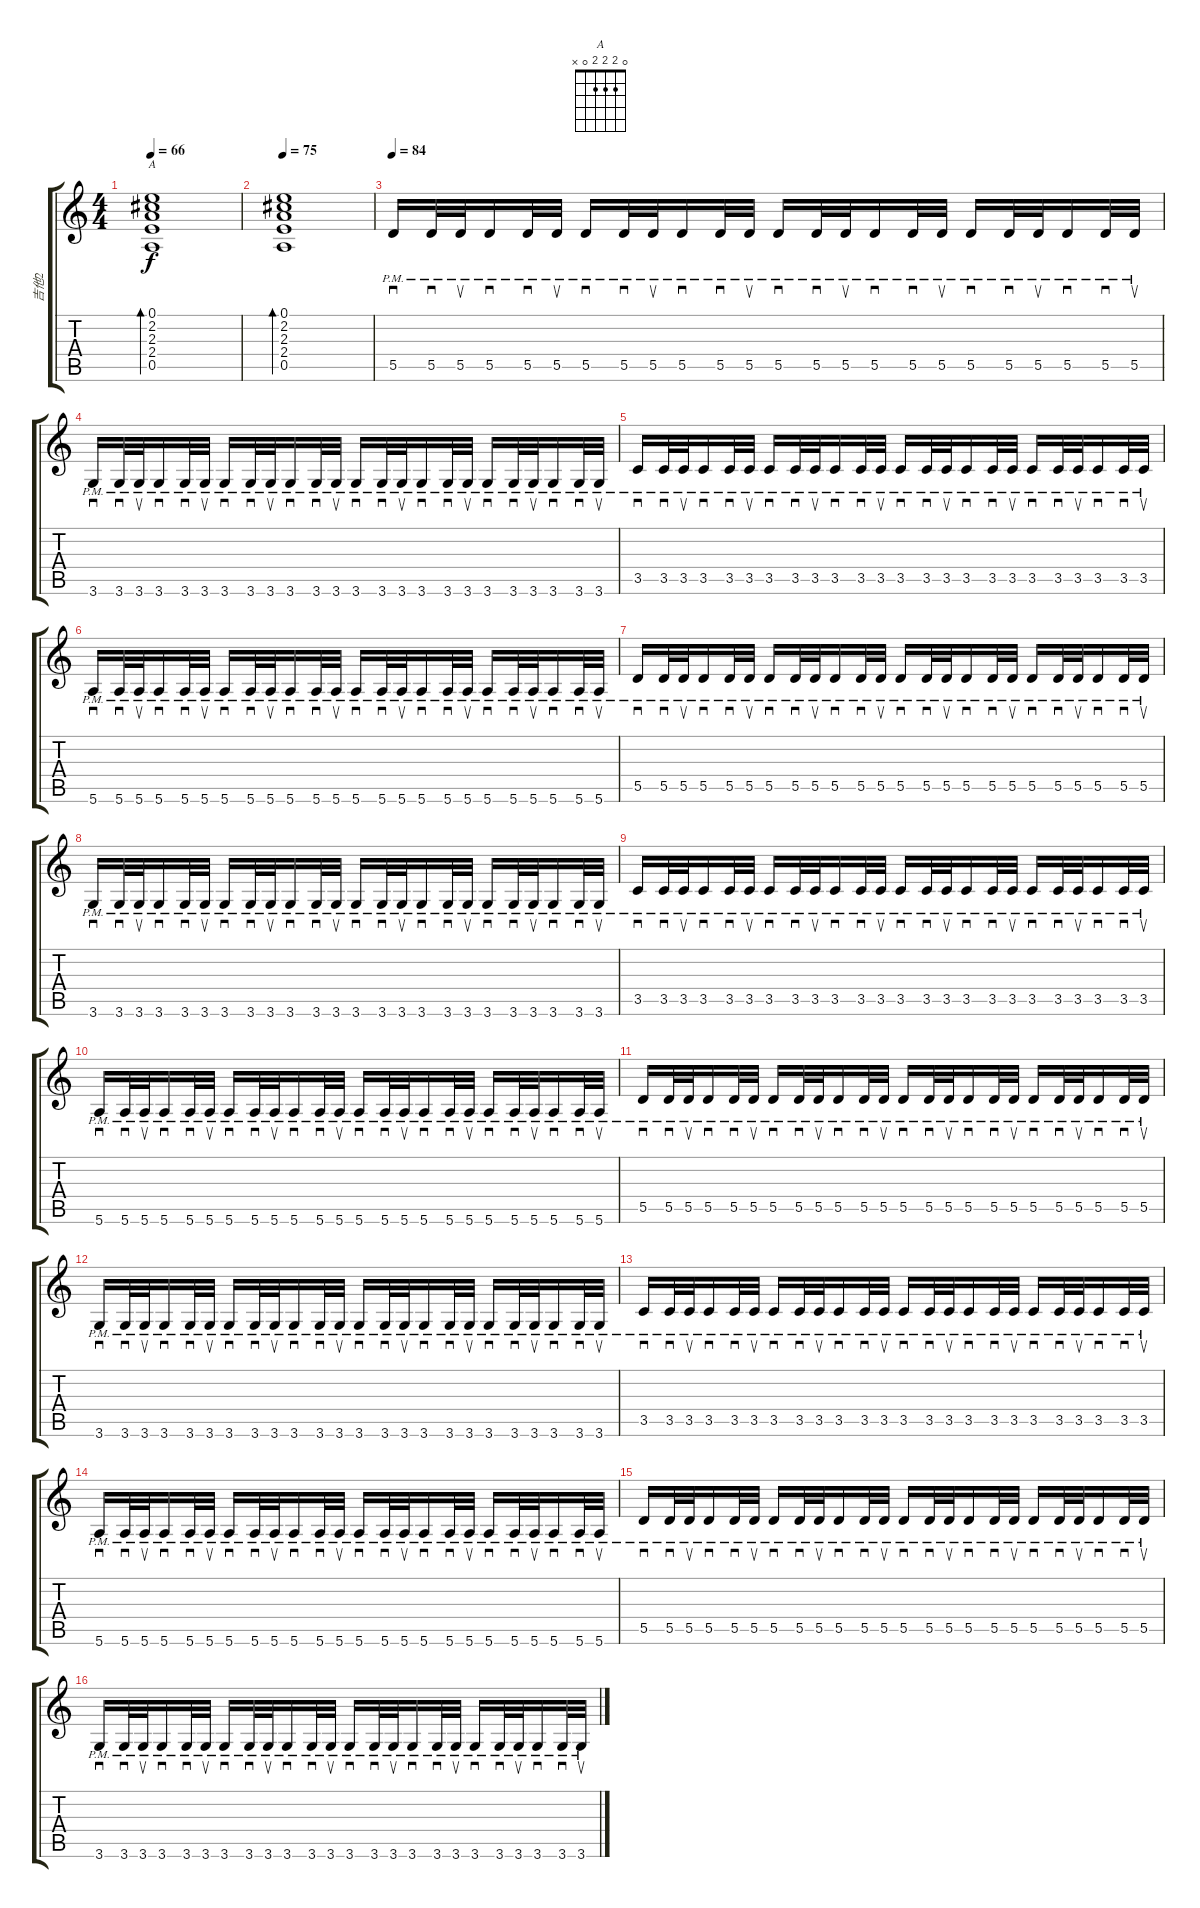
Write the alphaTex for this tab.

\track ("吉他2" "吉他2") {instrument electricguitarclean}
\staff {score tabs}
\tuning (E4 B3 G3 D3 A2 E2) {hide}
\chord ("A" 0 2 2 2 0 x)
\ts (4 4)
\tempo 66
\clef g2
\ks c
(0.1 2.2 2.3 2.4 0.5).1{bd 30 ch "A" dy f} |
\tempo 75
(0.1 2.2 2.3 2.4 0.5).1{bd 30} |
\tempo 84
5.5{pm}.16{sd volume 16 balance 13 instrument distortionguitar} 5.5{pm}.32{sd} 5.5{pm}.32{su} 5.5{pm}.16{sd} 5.5{pm}.32{sd} 5.5{pm}.32{su} 5.5{pm}.16{sd} 5.5{pm}.32{sd} 5.5{pm}.32{su} 5.5{pm}.16{sd} 5.5{pm}.32{sd} 5.5{pm}.32{su} 5.5{pm}.16{sd} 5.5{pm}.32{sd} 5.5{pm}.32{su} 5.5{pm}.16{sd} 5.5{pm}.32{sd} 5.5{pm}.32{su} 5.5{pm}.16{sd} 5.5{pm}.32{sd} 5.5{pm}.32{su} 5.5{pm}.16{sd} 5.5{pm}.32{sd} 5.5{pm}.32{su} |
3.6{pm}.16{sd} 3.6{pm}.32{sd} 3.6{pm}.32{su} 3.6{pm}.16{sd} 3.6{pm}.32{sd} 3.6{pm}.32{su} 3.6{pm}.16{sd} 3.6{pm}.32{sd} 3.6{pm}.32{su} 3.6{pm}.16{sd} 3.6{pm}.32{sd txt ""} 3.6{pm}.32{su} 3.6{pm}.16{sd} 3.6{pm}.32{sd} 3.6{pm}.32{su} 3.6{pm}.16{sd} 3.6{pm}.32{sd} 3.6{pm}.32{su} 3.6{pm}.16{sd} 3.6{pm}.32{sd} 3.6{pm}.32{su} 3.6{pm}.16{sd} 3.6{pm}.32{sd} 3.6{pm}.32{su} |
3.5{pm}.16{sd} 3.5{pm}.32{sd} 3.5{pm}.32{su} 3.5{pm}.16{sd} 3.5{pm}.32{sd} 3.5{pm}.32{su} 3.5{pm}.16{sd} 3.5{pm}.32{sd} 3.5{pm}.32{su} 3.5{pm}.16{sd} 3.5{pm}.32{sd} 3.5{pm}.32{su} 3.5{pm}.16{sd} 3.5{pm}.32{sd} 3.5{pm}.32{su} 3.5{pm}.16{sd} 3.5{pm}.32{sd} 3.5{pm}.32{su} 3.5{pm}.16{sd} 3.5{pm}.32{sd} 3.5{pm}.32{su} 3.5{pm}.16{sd} 3.5{pm}.32{sd} 3.5{pm}.32{su} |
5.6{pm}.16{sd} 5.6{pm}.32{sd} 5.6{pm}.32{su} 5.6{pm}.16{sd} 5.6{pm}.32{sd} 5.6{pm}.32{su} 5.6{pm}.16{sd} 5.6{pm}.32{sd} 5.6{pm}.32{su} 5.6{pm}.16{sd} 5.6{pm}.32{sd} 5.6{pm}.32{su} 5.6{pm}.16{sd} 5.6{pm}.32{sd} 5.6{pm}.32{su} 5.6{pm}.16{sd} 5.6{pm}.32{sd} 5.6{pm}.32{su} 5.6{pm}.16{sd} 5.6{pm}.32{sd} 5.6{pm}.32{su} 5.6{pm}.16{sd} 5.6{pm}.32{sd} 5.6{pm}.32{su} |
5.5{pm}.16{sd} 5.5{pm}.32{sd} 5.5{pm}.32{su} 5.5{pm}.16{sd} 5.5{pm}.32{sd} 5.5{pm}.32{su} 5.5{pm}.16{sd} 5.5{pm}.32{sd} 5.5{pm}.32{su} 5.5{pm}.16{sd} 5.5{pm}.32{sd} 5.5{pm}.32{su} 5.5{pm}.16{sd} 5.5{pm}.32{sd} 5.5{pm}.32{su} 5.5{pm}.16{sd} 5.5{pm}.32{sd} 5.5{pm}.32{su} 5.5{pm}.16{sd} 5.5{pm}.32{sd} 5.5{pm}.32{su} 5.5{pm}.16{sd} 5.5{pm}.32{sd} 5.5{pm}.32{su} |
3.6{pm}.16{sd} 3.6{pm}.32{sd} 3.6{pm}.32{su} 3.6{pm}.16{sd} 3.6{pm}.32{sd} 3.6{pm}.32{su} 3.6{pm}.16{sd} 3.6{pm}.32{sd} 3.6{pm}.32{su} 3.6{pm}.16{sd} 3.6{pm}.32{sd} 3.6{pm}.32{su} 3.6{pm}.16{sd} 3.6{pm}.32{sd} 3.6{pm}.32{su} 3.6{pm}.16{sd} 3.6{pm}.32{sd} 3.6{pm}.32{su} 3.6{pm}.16{sd} 3.6{pm}.32{sd} 3.6{pm}.32{su} 3.6{pm}.16{sd} 3.6{pm}.32{sd} 3.6{pm}.32{su} |
3.5{pm}.16{sd} 3.5{pm}.32{sd} 3.5{pm}.32{su} 3.5{pm}.16{sd} 3.5{pm}.32{sd} 3.5{pm}.32{su} 3.5{pm}.16{sd} 3.5{pm}.32{sd} 3.5{pm}.32{su} 3.5{pm}.16{sd} 3.5{pm}.32{sd} 3.5{pm}.32{su} 3.5{pm}.16{sd} 3.5{pm}.32{sd} 3.5{pm}.32{su} 3.5{pm}.16{sd} 3.5{pm}.32{sd} 3.5{pm}.32{su} 3.5{pm}.16{sd} 3.5{pm}.32{sd} 3.5{pm}.32{su} 3.5{pm}.16{sd} 3.5{pm}.32{sd} 3.5{pm}.32{su} |
5.6{pm}.16{sd} 5.6{pm}.32{sd} 5.6{pm}.32{su} 5.6{pm}.16{sd} 5.6{pm}.32{sd} 5.6{pm}.32{su} 5.6{pm}.16{sd} 5.6{pm}.32{sd} 5.6{pm}.32{su} 5.6{pm}.16{sd} 5.6{pm}.32{sd} 5.6{pm}.32{su} 5.6{pm}.16{sd} 5.6{pm}.32{sd} 5.6{pm}.32{su} 5.6{pm}.16{sd} 5.6{pm}.32{sd} 5.6{pm}.32{su} 5.6{pm}.16{sd} 5.6{pm}.32{sd} 5.6{pm}.32{su} 5.6{pm}.16{sd} 5.6{pm}.32{sd} 5.6{pm}.32{su} |
5.5{pm}.16{sd} 5.5{pm}.32{sd} 5.5{pm}.32{su} 5.5{pm}.16{sd} 5.5{pm}.32{sd} 5.5{pm}.32{su} 5.5{pm}.16{sd} 5.5{pm}.32{sd} 5.5{pm}.32{su} 5.5{pm}.16{sd} 5.5{pm}.32{sd} 5.5{pm}.32{su} 5.5{pm}.16{sd} 5.5{pm}.32{sd} 5.5{pm}.32{su} 5.5{pm}.16{sd} 5.5{pm}.32{sd} 5.5{pm}.32{su} 5.5{pm}.16{sd} 5.5{pm}.32{sd} 5.5{pm}.32{su} 5.5{pm}.16{sd} 5.5{pm}.32{sd} 5.5{pm}.32{su} |
3.6{pm}.16{sd} 3.6{pm}.32{sd} 3.6{pm}.32{su} 3.6{pm}.16{sd} 3.6{pm}.32{sd} 3.6{pm}.32{su} 3.6{pm}.16{sd} 3.6{pm}.32{sd} 3.6{pm}.32{su} 3.6{pm}.16{sd} 3.6{pm}.32{sd} 3.6{pm}.32{su} 3.6{pm}.16{sd} 3.6{pm}.32{sd} 3.6{pm}.32{su} 3.6{pm}.16{sd} 3.6{pm}.32{sd} 3.6{pm}.32{su} 3.6{pm}.16{sd} 3.6{pm}.32{sd} 3.6{pm}.32{su} 3.6{pm}.16{sd} 3.6{pm}.32{sd} 3.6{pm}.32{su} |
3.5{pm}.16{sd} 3.5{pm}.32{sd} 3.5{pm}.32{su} 3.5{pm}.16{sd} 3.5{pm}.32{sd} 3.5{pm}.32{su} 3.5{pm}.16{sd} 3.5{pm}.32{sd} 3.5{pm}.32{su} 3.5{pm}.16{sd} 3.5{pm}.32{sd} 3.5{pm}.32{su} 3.5{pm}.16{sd} 3.5{pm}.32{sd} 3.5{pm}.32{su} 3.5{pm}.16{sd} 3.5{pm}.32{sd} 3.5{pm}.32{su} 3.5{pm}.16{sd} 3.5{pm}.32{sd} 3.5{pm}.32{su} 3.5{pm}.16{sd} 3.5{pm}.32{sd} 3.5{pm}.32{su} |
5.6{pm}.16{sd} 5.6{pm}.32{sd} 5.6{pm}.32{su} 5.6{pm}.16{sd} 5.6{pm}.32{sd} 5.6{pm}.32{su} 5.6{pm}.16{sd} 5.6{pm}.32{sd} 5.6{pm}.32{su} 5.6{pm}.16{sd} 5.6{pm}.32{sd} 5.6{pm}.32{su} 5.6{pm}.16{sd} 5.6{pm}.32{sd} 5.6{pm}.32{su} 5.6{pm}.16{sd} 5.6{pm}.32{sd} 5.6{pm}.32{su} 5.6{pm}.16{sd} 5.6{pm}.32{sd} 5.6{pm}.32{su} 5.6{pm}.16{sd} 5.6{pm}.32{sd} 5.6{pm}.32{su} |
5.5{pm}.16{sd} 5.5{pm}.32{sd} 5.5{pm}.32{su} 5.5{pm}.16{sd} 5.5{pm}.32{sd} 5.5{pm}.32{su} 5.5{pm}.16{sd} 5.5{pm}.32{sd} 5.5{pm}.32{su} 5.5{pm}.16{sd} 5.5{pm}.32{sd} 5.5{pm}.32{su} 5.5{pm}.16{sd} 5.5{pm}.32{sd} 5.5{pm}.32{su} 5.5{pm}.16{sd} 5.5{pm}.32{sd} 5.5{pm}.32{su} 5.5{pm}.16{sd} 5.5{pm}.32{sd} 5.5{pm}.32{su} 5.5{pm}.16{sd} 5.5{pm}.32{sd} 5.5{pm}.32{su} |
3.6{pm}.16{sd} 3.6{pm}.32{sd} 3.6{pm}.32{su} 3.6{pm}.16{sd} 3.6{pm}.32{sd} 3.6{pm}.32{su} 3.6{pm}.16{sd} 3.6{pm}.32{sd} 3.6{pm}.32{su} 3.6{pm}.16{sd} 3.6{pm}.32{sd} 3.6{pm}.32{su txt ""} 3.6{pm}.16{sd} 3.6{pm}.32{sd} 3.6{pm}.32{su} 3.6{pm}.16{sd} 3.6{pm}.32{sd} 3.6{pm}.32{su} 3.6{pm}.16{sd} 3.6{pm}.32{sd} 3.6{pm}.32{su} 3.6{pm}.16{sd} 3.6{pm}.32{sd} 3.6{pm}.32{su}
